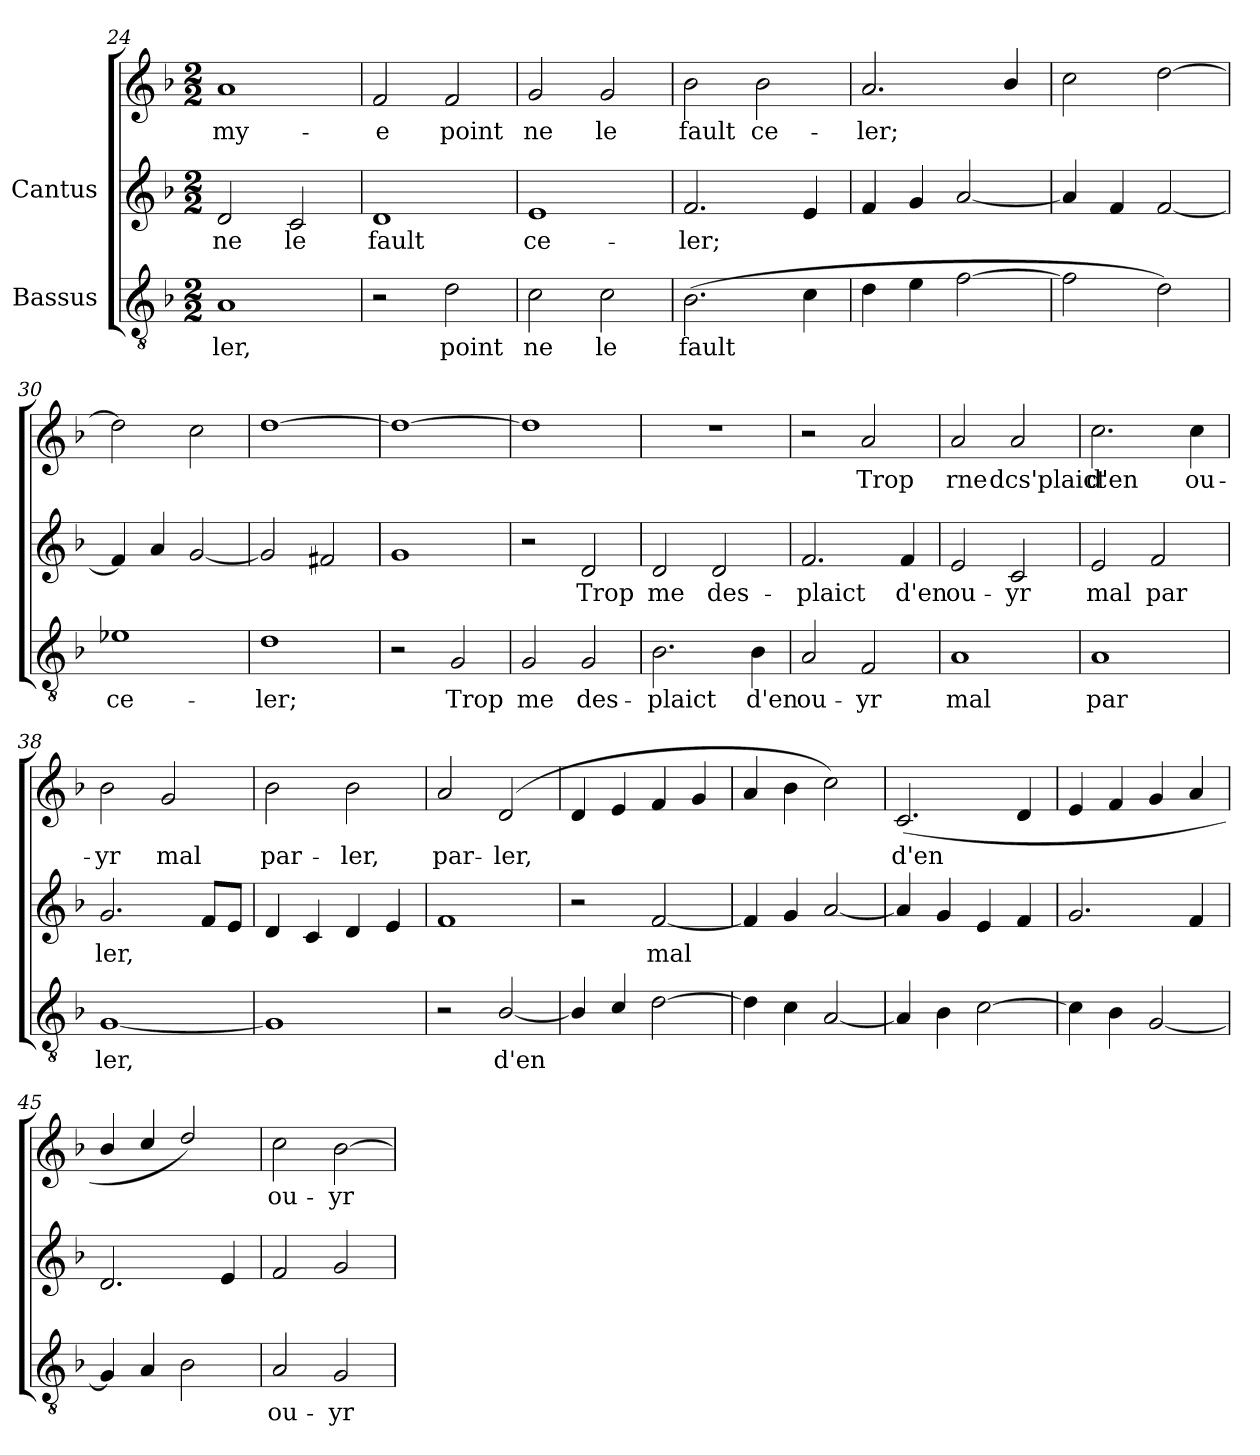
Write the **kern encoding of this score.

**kern	**text	**kern	**text	**kern	**text
*part2	*part2	*part1	*part1	*part1	*part1
*staff3	*staff3	*staff2	*staff2	*staff1	*staff1
*I"Bassus	*	*I"Cantus	*	*	*
*clefGv2	*	*clefG2	*	*clefG2	*
*k[b-]	*	*k[b-]	*	*k[b-]	*
*F:	*	*F:	*	*F:	*
*M2/2	*	*M2/2	*	*M2/2	*
=24	=24	=24	=24	=24	=24
!	!LO:LY:b:cj	!	!LO:LY:b:cj	!	!LO:LY:b:cj
1A	-ler,	2d/	-ne	1a	my-
!	!	!	!LO:LY:b:cj	!	!
.	.	2c/	le	.	.
=25	=25	=25	=25	=25	=25
!	!	!	!LO:LY:b:cj	!	!LO:LY:b:cj
2r	.	1d	fault	2f/	e
!	!LO:LY:b:cj	!	!	!	!LO:LY:b:cj
2d\	point	.	.	2f/	point
=26	=26	=26	=26	=26	=26
!	!LO:LY:b:cj	!	!LO:LY:b:cj	!	!LO:LY:b:cj
2c\	ne	1e	ce-	2g/	ne
!	!LO:LY:b:cj	!	!	!	!LO:LY:b:cj
2c\	le	.	.	2g/	le
=27	=27	=27	=27	=27	=27
!	!LO:LY:b:cj	!	!LO:LY:b:cj	!	!LO:LY:b:cj
(>2.B-\	fault	2.f/	-ler;	2b-\	-fault
!	!	!	!	!	!LO:LY:b:cj
.	.	.	.	2b-\	ce-
!	!LO:LY:b:cj	!	!LO:LY:b:cj	!	!
4c\	.	4e/	.	.	.
!!LO:PB:g=z
=28	=28	=28	=28	=28	=28
!	!	!	!	!	!LO:LY:b:cj
4d\	.	4f/	.	2.a/	ler;
4e\	.	4g/	.	.	.
[>2f\	.	[<2a/	.	.	.
!	!	!	!	!	!LO:LY:b:cj
.	.	.	.	4b-/	.
=29	=29	=29	=29	=29	=29
2f\]	.	4a/]	.	2cc\	.
.	.	4f/	.	.	.
2d\)	.	[<2f/	.	[>2dd\	.
=30	=30	=30	=30	=30	=30
!	!LO:LY:b:cj	!	!	!	!
1e-X	ce-	4f/]	.	2dd\]	.
.	.	4a/	.	.	.
.	.	[<2g/	.	2cc\	.
=31	=31	=31	=31	=31	=31
!	!LO:LY:b:cj	!	!	!	!
1d	-ler;	2g/]	.	[<1dd	.
.	.	2f#X/	.	.	.
=32	=32	=32	=32	=32	=32
2r	.	1g	.	1dd_<	.
!	!LO:LY:b:cj	!	!	!	!
2G/	Trop	.	.	.	.
=33	=33	=33	=33	=33	=33
!	!LO:LY:b:cj	!	!	!	!
2G/	me	2r	.	1dd]	.
!	!LO:LY:b:cj	!	!LO:LY:b:cj	!	!
2G/	des-	2d/	Trop	.	.
=34	=34	=34	=34	=34	=34
!	!LO:LY:b:cj	!	!LO:LY:b:cj	!	!
2.B-\	-plaict	2d/	me	1r	.
!	!	!	!LO:LY:b:cj	!	!
.	.	2d/	des-	.	.
!	!LO:LY:b:cj	!	!	!	!
4B-\	d'en	.	.	.	.
!!LO:LB:g=z
=35	=35	=35	=35	=35	=35
!	!LO:LY:b:cj	!	!LO:LY:b:cj	!	!
2A/	ou-	2.f/	plaict	2r	.
!	!LO:LY:b:cj	!	!	!	!LO:LY:b:cj
2F/	-yr	.	.	2a/	-Trop
!	!	!	!LO:LY:b:cj	!	!
.	.	4f/	d'en	.	.
=36	=36	=36	=36	=36	=36
!	!LO:LY:b:cj	!	!LO:LY:b:cj	!	!LO:LY:b:cj
1A	mal	2e/	ou-	2a/	rne
!	!	!	!LO:LY:b:cj	!	!LO:LY:b:cj
.	.	2c/	-yr	2a/	dcs'plaict
=37	=37	=37	=37	=37	=37
!	!LO:LY:b:cj	!	!LO:LY:b:cj	!	!LO:LY:b:cj
1A	par	2e/	-mal	2.cc\	d'en
!	!	!	!LO:LY:b:cj	!	!
.	.	2f/	par	.	.
!	!	!	!	!	!LO:LY:b:cj
.	.	.	.	4cc\	ou-
=38	=38	=38	=38	=38	=38
!	!LO:LY:b:cj	!	!LO:LY:b:cj	!	!LO:LY:b:cj
[<1G	ler,	2.g/	ler,	2b-\	yr
!	!	!	!	!	!LO:LY:b:cj
.	.	.	.	2g/	mal
!	!	!	!LO:LY:b:cj	!	!
.	.	8f/L	.	.	.
!	!	!	!LO:LY:b:cj	!	!
.	.	8e/J	.	.	.
=39	=39	=39	=39	=39	=39
!	!	!	!	!	!LO:LY:b:cj
1G]	.	4d/	.	2b-\	par-
.	.	4c/	.	.	.
!	!	!	!	!	!LO:LY:b:cj
.	.	4d/	.	2b-\	-ler,
.	.	4e/	.	.	.
=40	=40	=40	=40	=40	=40
!	!	!	!	!	!LO:LY:b:cj
2r	.	1f	.	2a/	par-
!	!LO:LY:b:cj	!	!	!	!LO:LY:b:cj
[<2B-/	d'en	.	.	(<2d/	-ler,
=41	=41	=41	=41	=41	=41
4B-/]	.	2r	.	4d/	.
4c/	.	.	.	4e/	.
!	!	!	!LO:LY:b:cj	!	!
[>2d\	.	[<2f/	mal	4f/	.
.	.	.	.	4g/	.
!!LO:LB:g=z
=42	=42	=42	=42	=42	=42
4d\]	.	4f/]	.	4a/	.
4c\	.	4g/	.	4b-\	.
[<2A/	.	[<2a/	.	2cc\)	.
=43	=43	=43	=43	=43	=43
!	!	!	!	!	!LO:LY:b:cj
4A/]	.	4a/]	.	(<2.c/	d'en
4B-\	.	4g/	.	.	.
[>2c\	.	4e/	.	.	.
!	!	!	!	!	!LO:LY:b:cj
.	.	4f/	.	4d/	.
=44	=44	=44	=44	=44	=44
4c\]	.	2.g/	.	4e/	.
4B-\	.	.	.	4f/	.
[<2G/	.	.	.	4g/	.
.	.	4f/	.	4a/	.
=45	=45	=45	=45	=45	=45
4G/]	.	2.d/	.	4b-/	.
4A/	.	.	.	4cc/	.
2B-\	.	.	.	2dd/)	.
.	.	4e/	.	.	.
=46	=46	=46	=46	=46	=46
!	!LO:LY:b:cj	!	!	!	!LO:LY:b:cj
2A/	ou-	2f/	.	2cc\	ou-
!	!LO:LY:b:cj	!	!	!	!LO:LY:b:cj
2G/	-yr	2g/	.	[>2b-\	-yr
=	=	=	=	=	=
*-	*-	*-	*-	*-	*-
